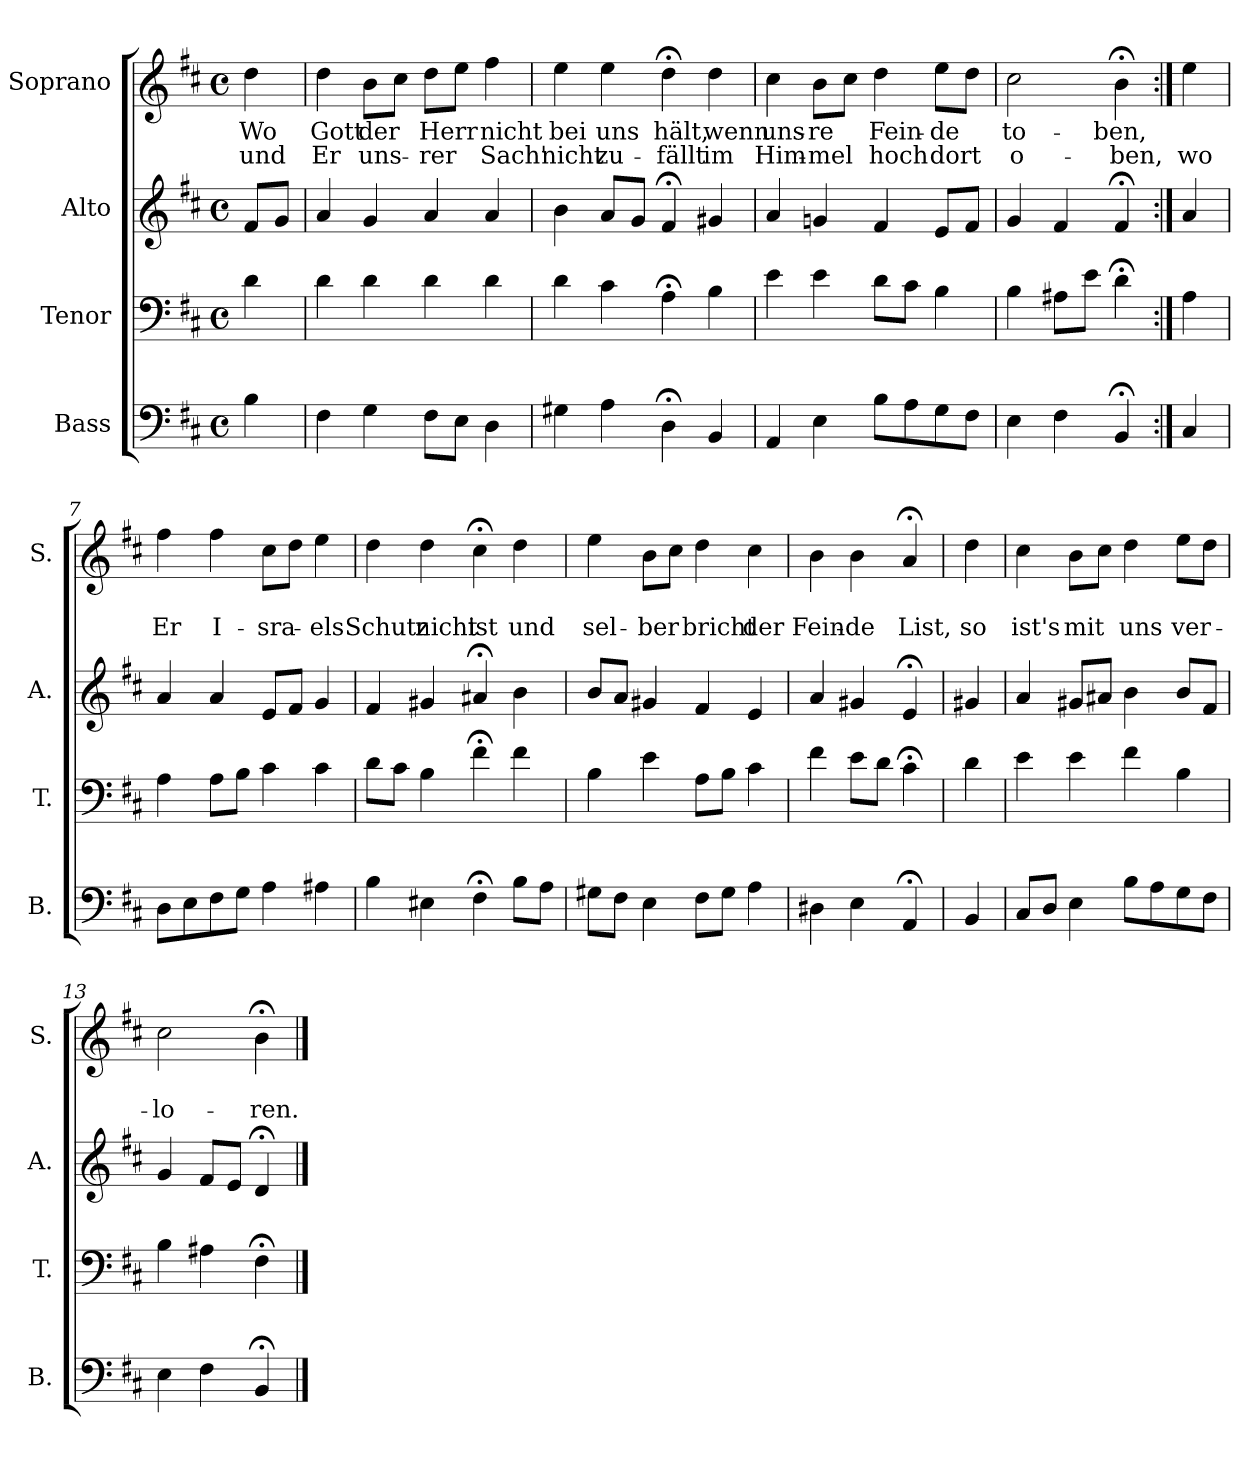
**kern	**kern	**kern	**kern	**text	**text
*part4	*part3	*part2	*part1	*part1	*part1
*staff4	*staff3	*staff2	*staff1	*staff1	*staff1
*I"Bass	*I"Tenor	*I"Alto	*I"Soprano	*	*
*I'B.	*I'T.	*I'A.	*I'S.	*	*
*clefF4	*clefF4	*clefG2	*clefG2	*	*
*k[f#c#]	*k[f#c#]	*k[f#c#]	*k[f#c#]	*	*
*D:	*D:	*D:	*b:	*	*
*M4/4	*M4/4	*M4/4	*M4/4	*	*
*met(c)	*met(c)	*met(c)	*met(c)	*	*
=1	=1	=1	=1	=1	=1
!	!	!	!	!LO:LY:b	!LO:LY:b
4B\	4d\	8f#/L	4dd\	Wo	und
.	.	8g/J	.	.	.
=2	=2	=2	=2	=2	=2
!	!	!	!	!LO:LY:b	!LO:LY:b
4F#\	4d\	4a/	4dd\	Gott	Er
!	!	!	!	!LO:LY:b	!LO:LY:b
4G\	4d\	4g/	8b\L	der	uns-
.	.	.	8cc#\J	.	.
!	!	!	!	!LO:LY:b	!LO:LY:b
8F#\L	4d\	4a/	8dd\L	Herr	-rer
8E\J	.	.	8ee\J	.	.
!	!	!	!	!LO:LY:b	!LO:LY:b
4D\	4d\	4a/	4ff#\	nicht	Sach'
=3	=3	=3	=3	=3	=3
!	!	!	!	!LO:LY:b	!LO:LY:b
4G#X\	4d\	4b\	4ee\	bei	nicht
!	!	!	!	!LO:LY:b	!LO:LY:b
4A\	4c#\	8a/L	4ee\	uns	zu-
.	.	8g/J	.	.	.
!	!	!	!	!LO:LY:b	!LO:LY:b
4D;<\	4A;<\	4f#;</	4dd;<\	hält,	-fällt
!	!	!	!	!LO:LY:b	!LO:LY:b
4BB/	4B\	4g#X/	4dd\	wenn	im
=4	=4	=4	=4	=4	=4
!	!	!	!	!LO:LY:b	!LO:LY:b
4AA/	4e\	4a/	4cc#\	uns-	Him-
!	!	!	!	!LO:LY:b	!LO:LY:b
4E\	4e\	4gn/	8b\L	-re	-mel
.	.	.	8cc#\J	.	.
!	!	!	!	!LO:LY:b	!LO:LY:b
8B\L	8d\L	4f#/	4dd\	Fein-	hoch
8A\	8c#\J	.	.	.	.
!	!	!	!	!LO:LY:b	!LO:LY:b
8G\	4B\	8e/L	8ee\L	-de	dort
8F#\J	.	8f#/J	8dd\J	.	.
=5	=5	=5	=5	=5	=5
!	!	!	!	!LO:LY:b	!LO:LY:b
4E\	4B\	4g/	2cc#\	to-	o-
4F#\	8A#X\L	4f#/	.	.	.
.	8e\J	.	.	.	.
!	!	!	!	!LO:LY:b	!LO:LY:b
4BB;</	4d;<\	4f#;</	4b;<\	-ben,	-ben,
!!LO:LB:g=z
=6:|!	=6:|!	=6:|!	=6:|!	=6:|!	=6:|!
!	!	!	!	!	!LO:LY:b
4C#/	4A\	4a/	4ee\	.	wo
=7	=7	=7	=7	=7	=7
!	!	!	!	!	!LO:LY:b
8D\L	4A\	4a/	4ff#\	.	Er
8E\	.	.	.	.	.
!	!	!	!	!	!LO:LY:b
8F#\	8A\L	4a/	4ff#\	.	I-
8G\J	8B\J	.	.	.	.
!	!	!	!	!	!LO:LY:b
4A\	4c#\	8e/L	8cc#\L	.	-sra-
.	.	8f#/J	8dd\J	.	.
!	!	!	!	!	!LO:LY:b
4A#X\	4c#\	4g/	4ee\	.	-els
=8	=8	=8	=8	=8	=8
!	!	!	!	!	!LO:LY:b
4B\	8d\L	4f#/	4dd\	.	Schutz
.	8c#\J	.	.	.	.
!	!	!	!	!	!LO:LY:b
4E#X\	4B\	4g#X/	4dd\	.	nicht
!	!	!	!	!	!LO:LY:b
4F#;<\	4f#;<\	4a#X;</	4cc#;<\	.	ist
!	!	!	!	!	!LO:LY:b
8B\L	4f#\	4b\	4dd\	.	und
8A\J	.	.	.	.	.
=9	=9	=9	=9	=9	=9
!	!	!	!	!	!LO:LY:b
8G#X\L	4B\	8b/L	4ee\	.	sel-
8F#\J	.	8a/J	.	.	.
!	!	!	!	!	!LO:LY:b
4E\	4e\	4g#X/	8b\L	.	-ber
.	.	.	8cc#\J	.	.
!	!	!	!	!	!LO:LY:b
8F#\L	8A\L	4f#/	4dd\	.	bricht
8G#\J	8B\J	.	.	.	.
!	!	!	!	!	!LO:LY:b
4A\	4c#\	4e/	4cc#\	.	der
=10	=10	=10	=10	=10	=10
!	!	!	!	!	!LO:LY:b
4D#X\	4f#\	4a/	4b\	.	Fein-
!	!	!	!	!	!LO:LY:b
4E\	8e\L	4g#X/	4b\	.	-de
.	8d\J	.	.	.	.
!	!	!	!	!	!LO:LY:b
4AA;</	4c#;<\	4e;</	4a;</	.	List,
!!LO:PB:g=z
=11	=11	=11	=11	=11	=11
!	!	!	!	!	!LO:LY:b
4BB/	4d\	4g#X/	4dd\	.	so
=12	=12	=12	=12	=12	=12
!	!	!	!	!	!LO:LY:b
8C#/L	4e\	4a/	4cc#\	.	ist's
8D/J	.	.	.	.	.
!	!	!	!	!	!LO:LY:b
4E\	4e\	8g#X/L	8b\L	.	mit
.	.	8a#X/J	8cc#\J	.	.
!	!	!	!	!	!LO:LY:b
8B\L	4f#\	4b\	4dd\	.	uns
8A\	.	.	.	.	.
!	!	!	!	!	!LO:LY:b
8G\	4B\	8b/L	8ee\L	.	ver-
8F#\J	.	8f#/J	8dd\J	.	.
=13	=13	=13	=13	=13	=13
!	!	!	!	!	!LO:LY:b
4E\	4B\	4g/	2cc#\	.	-lo-
4F#\	4A#X\	8f#/L	.	.	.
.	.	8e/J	.	.	.
!	!	!	!	!	!LO:LY:b
4BB;</	4F#;<\	4d;</	4b;<\	.	-ren.
==	==	==	==	==	==
*-	*-	*-	*-	*-	*-
